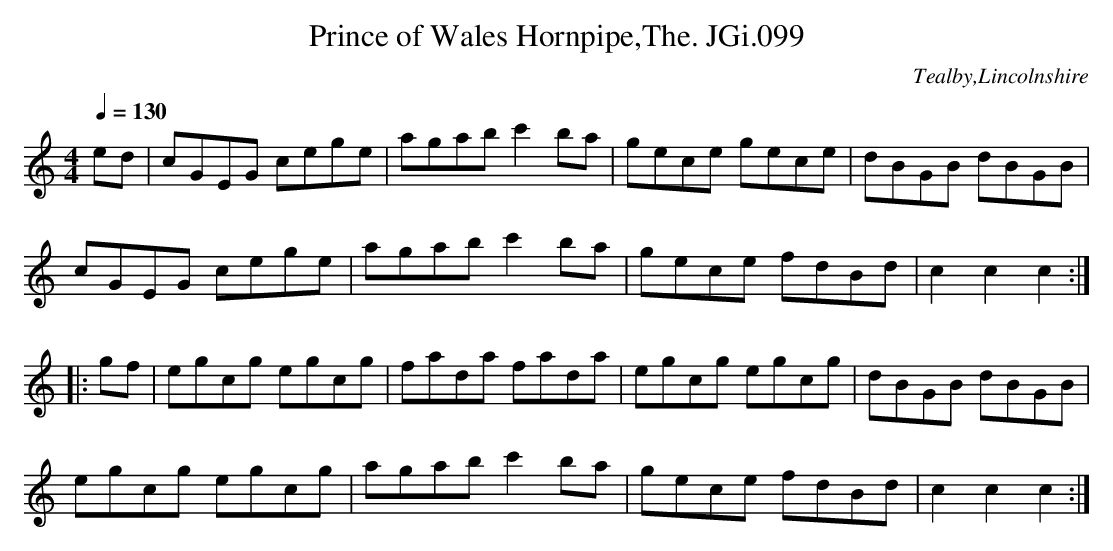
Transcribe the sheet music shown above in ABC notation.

X:1
T:Prince of Wales Hornpipe,The. JGi.099
L:1/8
M:4/4
O:Tealby,Lincolnshire
Q:1/4=130
K:C
ed|cGEG cege|agab c'2ba|gece gece|dBGB dBGB|
cGEG cege|agab c'2ba|gece fdBd|c2c2c2:|
|:gf|egcg egcg|fada fada|egcg egcg|dBGB dBGB|
egcg egcg|agab c'2ba|gece fdBd|c2c2c2:|
